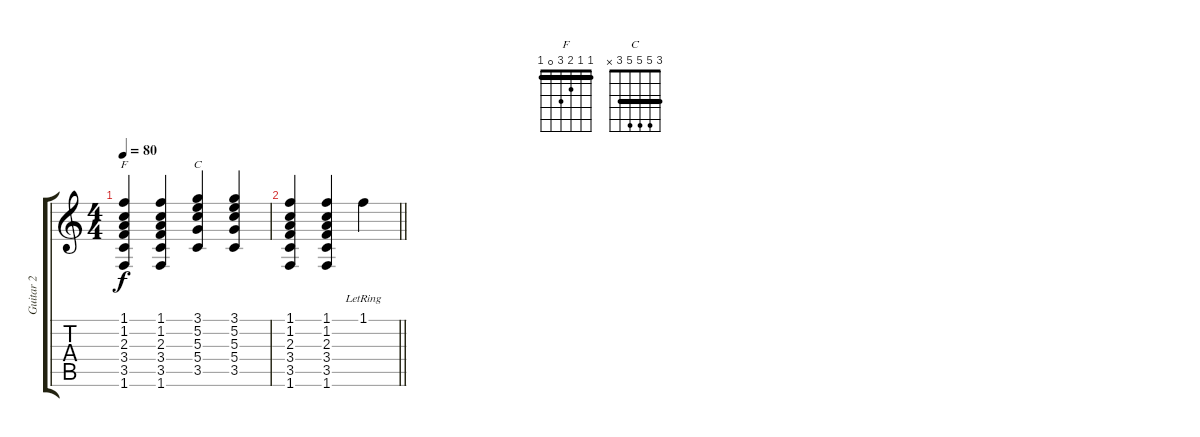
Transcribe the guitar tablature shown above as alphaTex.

\track ("Guitar 2" "Guitar 2") {instrument acousticguitarsteel}
\staff {score tabs}
\tuning (E4 B3 G3 D3 A2 E2) {hide}
\chord ("F" 1 1 2 3 0 1) {barre 1}
\chord ("C" 3 5 5 5 3 x) {barre 3}
\ts (4 4)
\tempo 80
\clef g2
\ks c
(1.1 1.2 2.3 3.4 3.5 1.6).4{ch "F" dy f} (1.1 1.2 2.3 3.4 3.5 1.6).4 (3.1 5.2 5.3 5.4 3.5).4{ch "C"} (3.1 5.2 5.3 5.4 3.5).4 |
\barLineRight lightlight
(1.1 1.2 2.3 3.4 3.5 1.6).4 (1.1 1.2 2.3 3.4 3.5 1.6).4 1.1{lr}.4
